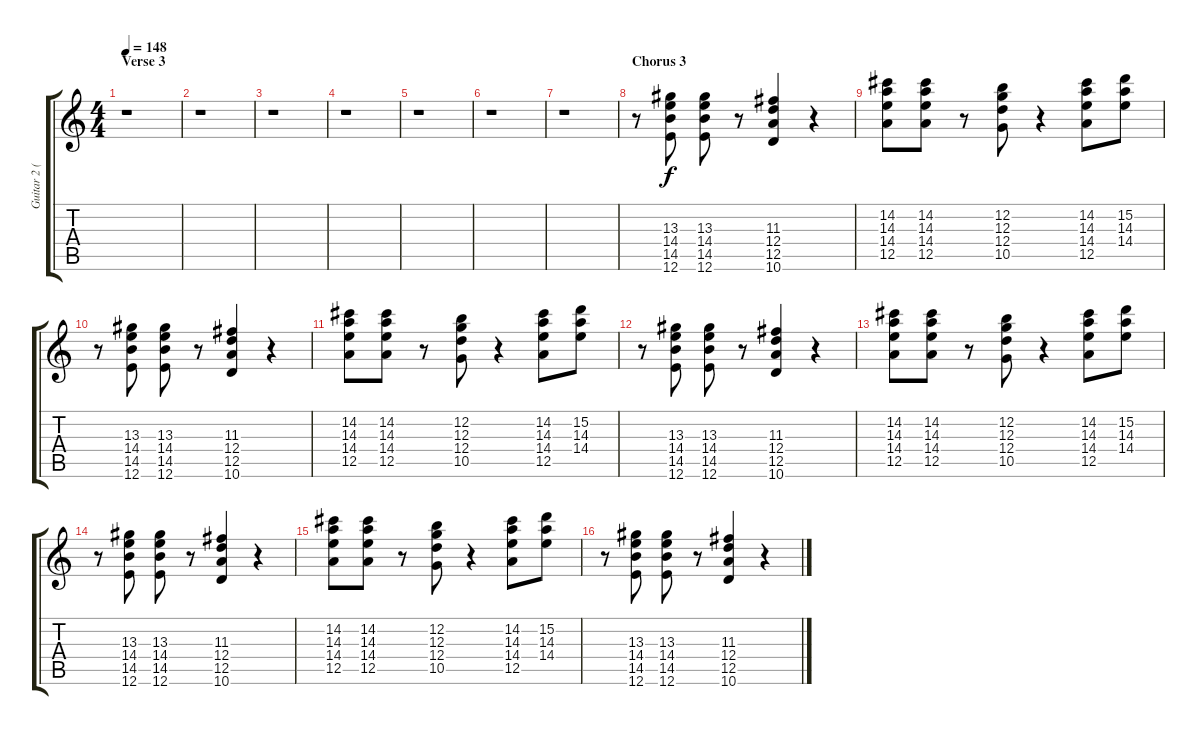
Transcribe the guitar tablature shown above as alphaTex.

\track ("Guitar 2 (Vigilante Carlstroem)" "Guitar 2 (") {instrument overdrivenguitar}
\staff {score tabs}
\tuning (E4 B3 G3 D3 A2 E2) {hide}
\ts (4 4)
\section ("" "Verse 3")
\tempo 148
\clef g2
\ks c
r.1{dy f} |
r.1 |
r.1 |
r.1 |
r.1 |
r.1 |
r.1 |
\section ("" "Chorus 3")
r.8 (13.3 14.4 14.5 12.6).8 (13.3 14.4 14.5 12.6).8 r.8 (11.3 12.4 12.5 10.6).4 r.4 |
(14.2 14.3 14.4 12.5).8 (14.2 14.3 14.4 12.5).8 r.8 (12.2 12.3 12.4 10.5).8 r.4 (14.2 14.3 14.4 12.5).8 (15.2 14.3 14.4).8 |
r.8 (13.3 14.4 14.5 12.6).8 (13.3 14.4 14.5 12.6).8 r.8 (11.3 12.4 12.5 10.6).4 r.4 |
(14.2 14.3 14.4 12.5).8 (14.2 14.3 14.4 12.5).8 r.8 (12.2 12.3 12.4 10.5).8 r.4 (14.2 14.3 14.4 12.5).8 (15.2 14.3 14.4).8 |
r.8 (13.3 14.4 14.5 12.6).8 (13.3 14.4 14.5 12.6).8 r.8 (11.3 12.4 12.5 10.6).4 r.4 |
(14.2 14.3 14.4 12.5).8 (14.2 14.3 14.4 12.5).8 r.8 (12.2 12.3 12.4 10.5).8 r.4 (14.2 14.3 14.4 12.5).8 (15.2 14.3 14.4).8 |
r.8 (13.3 14.4 14.5 12.6).8 (13.3 14.4 14.5 12.6).8 r.8 (11.3 12.4 12.5 10.6).4 r.4 |
(14.2 14.3 14.4 12.5).8 (14.2 14.3 14.4 12.5).8 r.8 (12.2 12.3 12.4 10.5).8 r.4 (14.2 14.3 14.4 12.5).8 (15.2 14.3 14.4).8 |
r.8 (13.3 14.4 14.5 12.6).8 (13.3 14.4 14.5 12.6).8 r.8 (11.3 12.4 12.5 10.6).4 r.4
